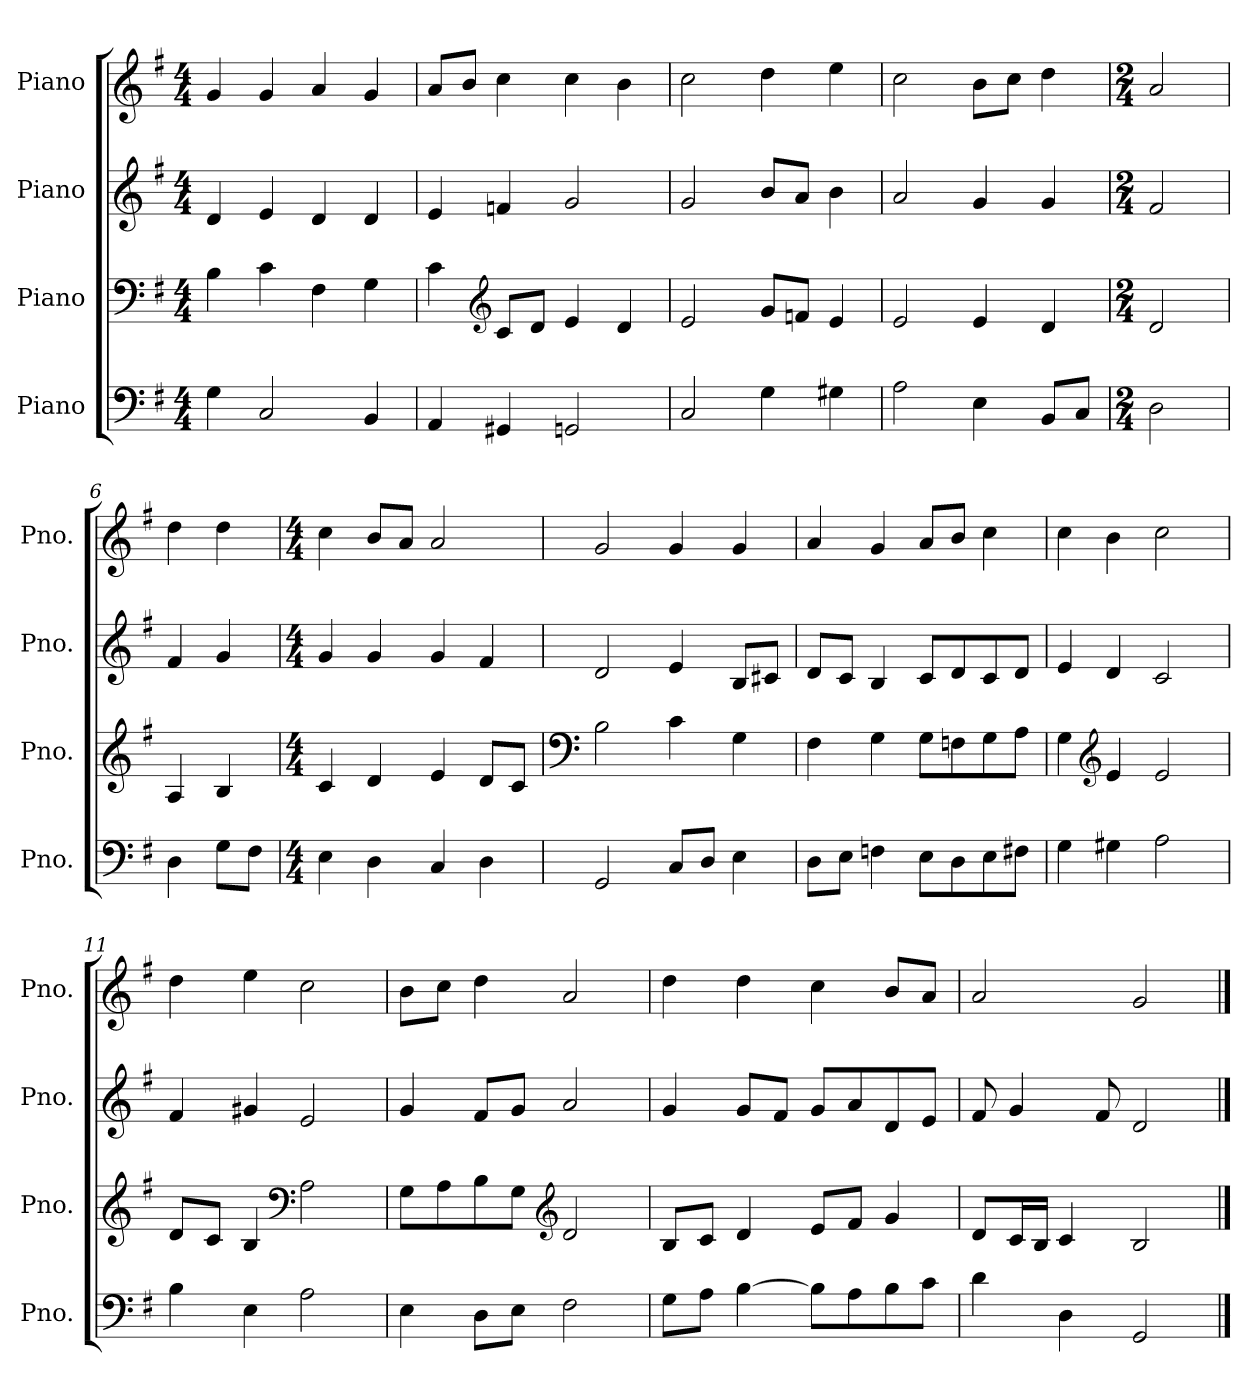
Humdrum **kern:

**kern	**kern	**kern	**kern
*part4	*part3	*part2	*part1
*staff4	*staff3	*staff2	*staff1
*I"Piano	*I"Piano	*I"Piano	*I"Piano
*I'Pno.	*I'Pno.	*I'Pno.	*I'Pno.
*clefF4	*clefF4	*clefG2	*clefG2
*k[f#]	*k[f#]	*k[f#]	*k[f#]
*M4/4	*M4/4	*M4/4	*M4/4
*MM120	*MM120	*MM120	*MM120
=1	=1	=1	=1
4G\	4B\	4d/	4g/
2C/	4c\	4e/	4g/
.	4F#\	4d/	4a/
4BB/	4G\	4d/	4g/
=2	=2	=2	=2
4AA/	4c\	4e/	8a/L
.	.	.	8b/J
*	*clefG2	*	*
4GG#X/	8c/L	4fn/	4cc\
.	8d/J	.	.
2GGn/	4e/	2g/	4cc\
.	4d/	.	4b\
=3	=3	=3	=3
2C/	2e/	2g/	2cc\
4G\	8g/L	8b/L	4dd\
.	8fn/J	8a/J	.
4G#X\	4e/	4b\	4ee\
=4	=4	=4	=4
2A\	2e/	2a/	2cc\
4E\	4e/	4g/	8b\L
.	.	.	8cc\J
8BB/L	4d/	4g/	4dd\
8C/J	.	.	.
=5	=5	=5	=5
*M2/4	*M2/4	*M2/4	*M2/4
2D\	2d/	2f#/	2a/
=6	=6	=6	=6
4D\	4A/	4f#/	4dd\
8G\L	4B/	4g/	4dd\
8F#\J	.	.	.
=7	=7	=7	=7
*M4/4	*M4/4	*M4/4	*M4/4
4E\	4c/	4g/	4cc\
4D\	4d/	4g/	8b/L
.	.	.	8a/J
4C/	4e/	4g/	2a/
4D\	8d/L	4f#/	.
.	8c/J	.	.
!!LO:LB:g=z
=8	=8	=8	=8
*	*clefF4	*	*
2GG/	2B\	2d/	2g/
8C/L	4c\	4e/	4g/
8D/J	.	.	.
4E\	4G\	8B/L	4g/
.	.	8c#X/J	.
=9	=9	=9	=9
8D\L	4F#\	8d/L	4a/
8E\J	.	8c/J	.
4Fn\	4G\	4B/	4g/
8E\L	8G\L	8c/L	8a/L
8D\	8Fn\	8d/	8b/J
8E\	8G\	8c/	4cc\
8F#X\J	8A\J	8d/J	.
=10	=10	=10	=10
4G\	4G\	4e/	4cc\
*	*clefG2	*	*
4G#X\	4e/	4d/	4b\
2A\	2e/	2c/	2cc\
=11	=11	=11	=11
4B\	8d/L	4f#/	4dd\
.	8c/J	.	.
4E\	4B/	4g#X/	4ee\
*	*clefF4	*	*
2A\	2A\	2e/	2cc\
=12	=12	=12	=12
4E\	8G\L	4g/	8b\L
.	8A\	.	8cc\J
8D\L	8B\	8f#/L	4dd\
8E\J	8G\J	8g/J	.
*	*clefG2	*	*
2F#\	2d/	2a/	2a/
!!LO:LB:g=z
=13	=13	=13	=13
8G\L	8B/L	4g/	4dd\
8A\J	8c/J	.	.
[4B\	4d/	8g/L	4dd\
.	.	8f#/J	.
8B\L]	8e/L	8g/L	4cc\
8A\	8f#/J	8a/	.
8B\	4g/	8d/	8b/L
8c\J	.	8e/J	8a/J
=14	=14	=14	=14
4d\	8d/L	8f#/	2a/
.	16c/L	4g/	.
.	16B/JJ	.	.
4D\	4c/	.	.
.	.	8f#/	.
2GG/	2B/	2d/	2g/
==	==	==	==
*-	*-	*-	*-
